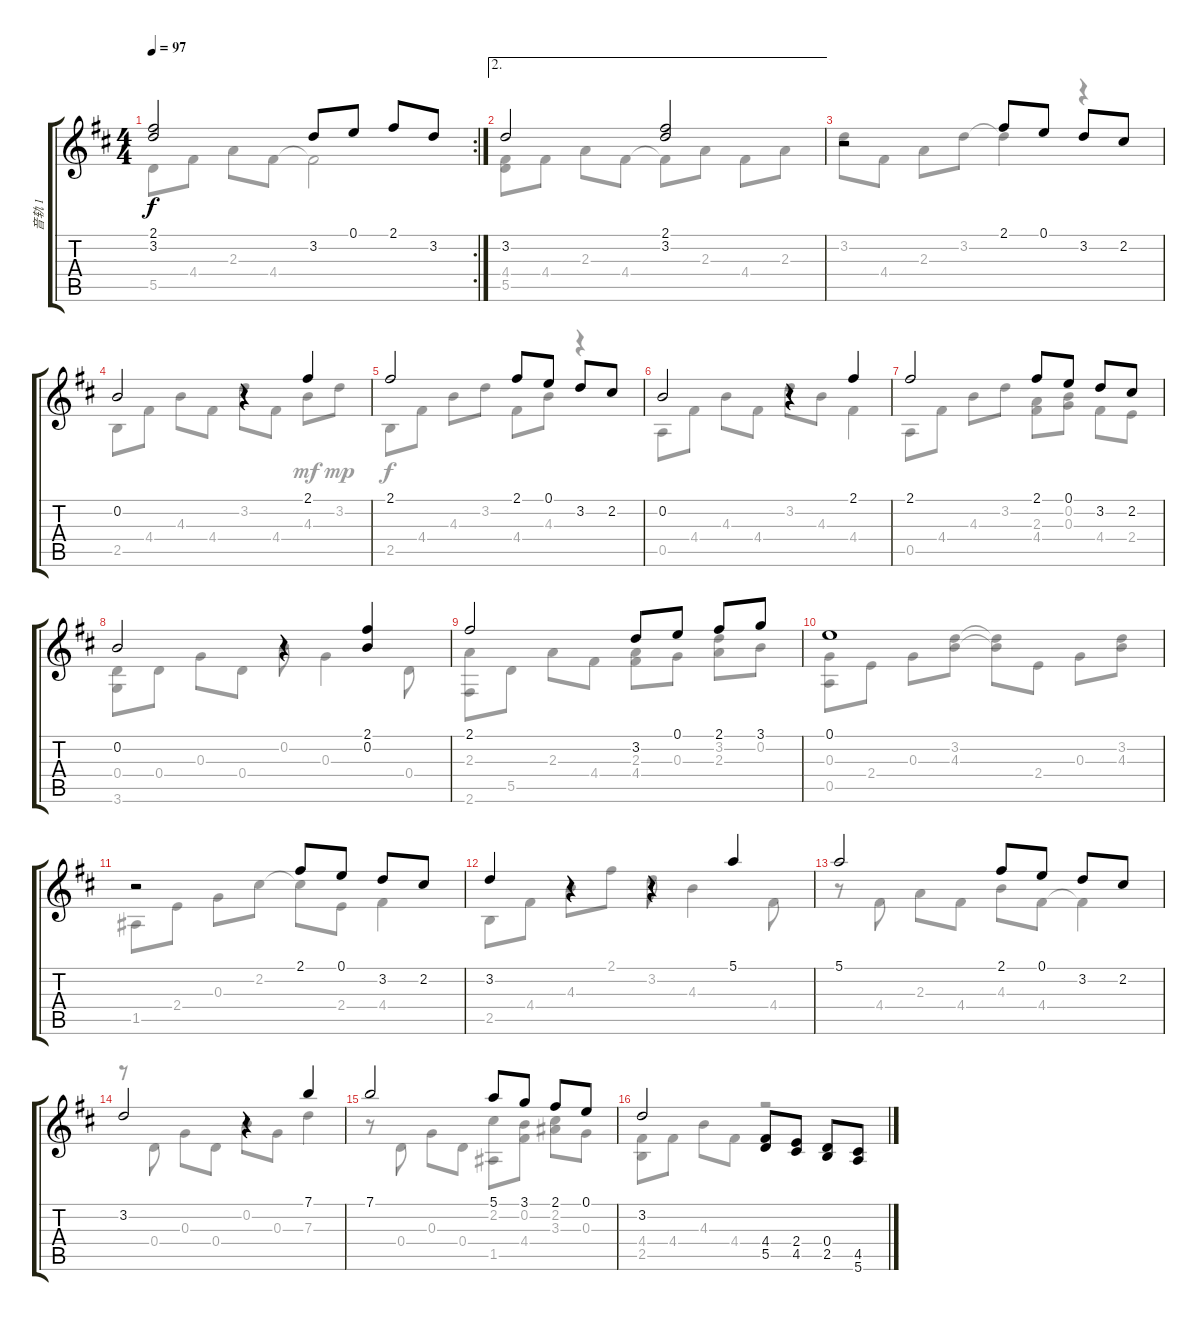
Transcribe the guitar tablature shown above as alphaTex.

\track ("音轨 1" "音轨 1") {instrument acousticguitarnylon}
\staff {score tabs}
\tuning (E4 B3 G3 D3 A2 E2) {hide}
\voice
\rc 2
\ts (4 4)
\tempo 97
\clef g2
\ks d
(2.1 3.2).2{dy f} 3.2.8 0.1.8 2.1.8 3.2.8 |
\ae 2
3.2.2 (2.1 3.2).2 |
r.2 2.1.8 0.1.8 3.2.8 2.2.8 |
0.2.2 r.4 2.1.4 |
2.1.2 2.1.8 0.1.8 3.2.8 2.2.8 |
0.2.2 r.4 2.1.4 |
2.1.2 2.1.8 0.1.8 3.2.8 2.2.8 |
0.2.2 r.4 (2.1 0.2).4 |
2.1.2 3.2.8 0.1.8 2.1.8 3.1.8 |
0.1.1 |
r.2 2.1.8 0.1.8 3.2.8 2.2.8 |
3.2.4 r.4 r.4 5.1.4 |
5.1.2 2.1.8 0.1.8 3.2.8 2.2.8 |
3.2.2 r.4 7.1.4 |
7.1.2 5.1.8 3.1.8 2.1.8 0.1.8 |
3.2.2 (4.4 5.5).8 (2.4 4.5).8 (0.4 2.5).8 (4.5 5.6).8
\voice
\clef g2
\ottava regular
\simile none
\ks d
5.5.8{dy f} 4.4.8 2.3.8 4.4.8 4.4{t}.2 |
(4.4 5.5).8 4.4.8 2.3.8 4.4.8 4.4{t}.8 2.3.8 4.4.8 2.3.8 |
3.2.8 4.4.8 2.3.8 3.2.8 3.2{t}.4 r.4 |
2.5.8 4.4.8 4.3.8 4.4.8 3.2.8 4.4.8 4.3.8{dy mf} 3.2.8{dy mp} |
2.5.8{dy f} 4.4.8 4.3.8 3.2.8 4.4.8 4.3.8 r.4 |
0.5.8 4.4.8 4.3.8 4.4.8 3.2.8 4.3.8 4.4.4 |
0.5.8 4.4.8 4.3.8 3.2.8 (2.3 4.4).8 (0.2 0.3).8 4.4.8 2.4.8 |
(0.4 3.6).8 0.4.8 0.3.8 0.4.8 0.2.8 0.3.4 0.4.8 |
(2.3 2.6).8 5.5.8 2.3.8 4.4.8 (2.3 4.4).8 0.3.8 (3.2 2.3).8 0.2.8 |
(0.3 0.5).8 2.4.8 0.3.8 (3.2 4.3).8 (3.2{t} 4.3{t}).8 2.4.8 0.3.8 (3.2 4.3).8 |
1.5.8 2.4.8 0.3.8 2.2.8 2.2{t}.8 2.4.8 4.4.4 |
2.5.8 4.4.8 4.3.8 2.1.8 3.2.8 4.3.4 4.4.8 |
r.8 4.4.8 2.3.8 4.4.8 4.3.8 4.4.8 4.4{t}.4 |
r.8 0.4.8 0.3.8 0.4.8 0.2.8 0.3.8 7.3.4 |
r.8 0.4.8 0.3.8 0.4.8 (2.2 1.5).8 (0.2 4.4).8 (2.2 3.3).8 0.3.8 |
(4.4 2.5).8 4.4.8 4.3.8 4.4.8 r.2
